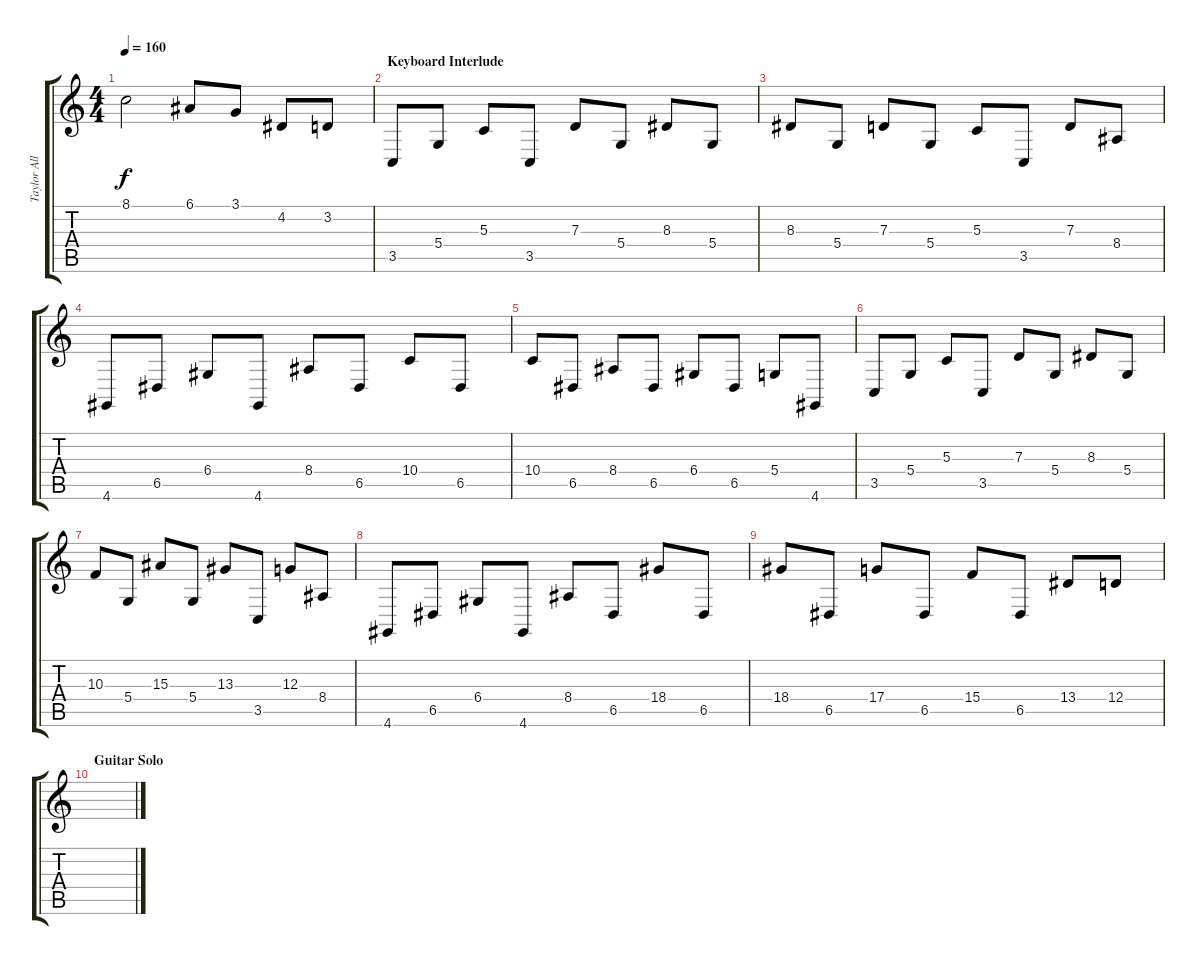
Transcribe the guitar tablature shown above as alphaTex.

\track ("Taylor Allen" "Taylor All") {instrument pad1newage}
\staff {score tabs}
\tuning (E4 B3 G3 D3 A2 E2) {hide}
\ts (4 4)
\tempo 160
\clef g2
\ks c
8.1.2{dy f} 6.1.8 3.1.8 4.2.8 3.2.8 |
\section ("" "Keyboard Interlude")
3.5.8 5.4.8 5.3.8 3.5.8 7.3.8 5.4.8 8.3.8 5.4.8 |
8.3.8 5.4.8 7.3.8 5.4.8 5.3.8 3.5.8 7.3.8 8.4.8 |
4.6.8 6.5.8 6.4.8 4.6.8 8.4.8 6.5.8 10.4.8 6.5.8 |
10.4.8 6.5.8 8.4.8 6.5.8 6.4.8 6.5.8 5.4.8 4.6.8 |
3.5.8 5.4.8 5.3.8 3.5.8 7.3.8 5.4.8 8.3.8 5.4.8 |
10.3.8 5.4.8 15.3.8 5.4.8 13.3.8 3.5.8 12.3.8 8.4.8 |
4.6.8 6.5.8 6.4.8 4.6.8 8.4.8 6.5.8 18.4.8 6.5.8 |
18.4.8 6.5.8 17.4.8 6.5.8 15.4.8 6.5.8 13.4.8 12.4.8 |
\section ("" "Guitar Solo")
